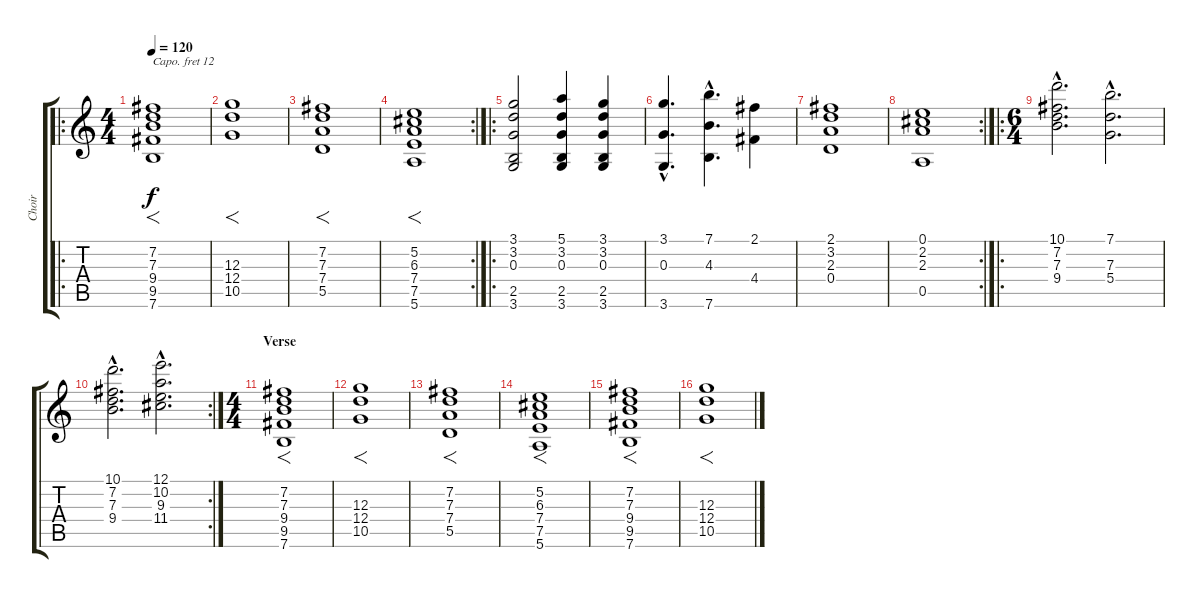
\track ("Choir" "Choir") {instrument choiraahs}
\staff {score tabs}
\capo 12
\tuning (E4 B3 G3 D3 A2 E2) {hide}
\ro
\ts (4 4)
\tempo 120
\clef g2
\ks c
(7.2 7.3 9.4 9.5 7.6).1{f dy f instrument choiraahs} |
(12.3 12.4 10.5).1{f} |
(7.2 7.3 7.4 5.5).1{f} |
\rc 2
(5.2 6.3 7.4 7.5 5.6).1{f} |
\ro
(3.1 3.2 0.3 2.5 3.6).2 (5.1 3.2 0.3 2.5 3.6).4 (3.1 3.2 0.3 2.5 3.6).4 |
(3.1{hac} 0.3{hac} 3.6{hac}).4{d} (7.1{hac} 4.3{hac} 7.6{hac}).4{d} (2.1 4.4).4 |
(2.1 3.2 2.3 0.4).1 |
\rc 2
(0.1 2.2 2.3 0.5).1 |
\ro
\ts (6 4)
(10.1{hac} 7.2{hac} 7.3{hac} 9.4{hac}).2{d} (7.1{hac} 7.3{hac} 5.4{hac}).2{d} |
\rc 2
(10.1{hac} 7.2{hac} 7.3{hac} 9.4{hac}).2{d} (12.1{hac} 10.2{hac} 9.3{hac} 11.4{hac}).2{d} |
\ts (4 4)
\section ("" "Verse")
(7.2 7.3 9.4 9.5 7.6).1{f} |
(12.3 12.4 10.5).1{f} |
(7.2 7.3 7.4 5.5).1{f} |
(5.2 6.3 7.4 7.5 5.6).1{f} |
(7.2 7.3 9.4 9.5 7.6).1{f} |
(12.3 12.4 10.5).1{f}
